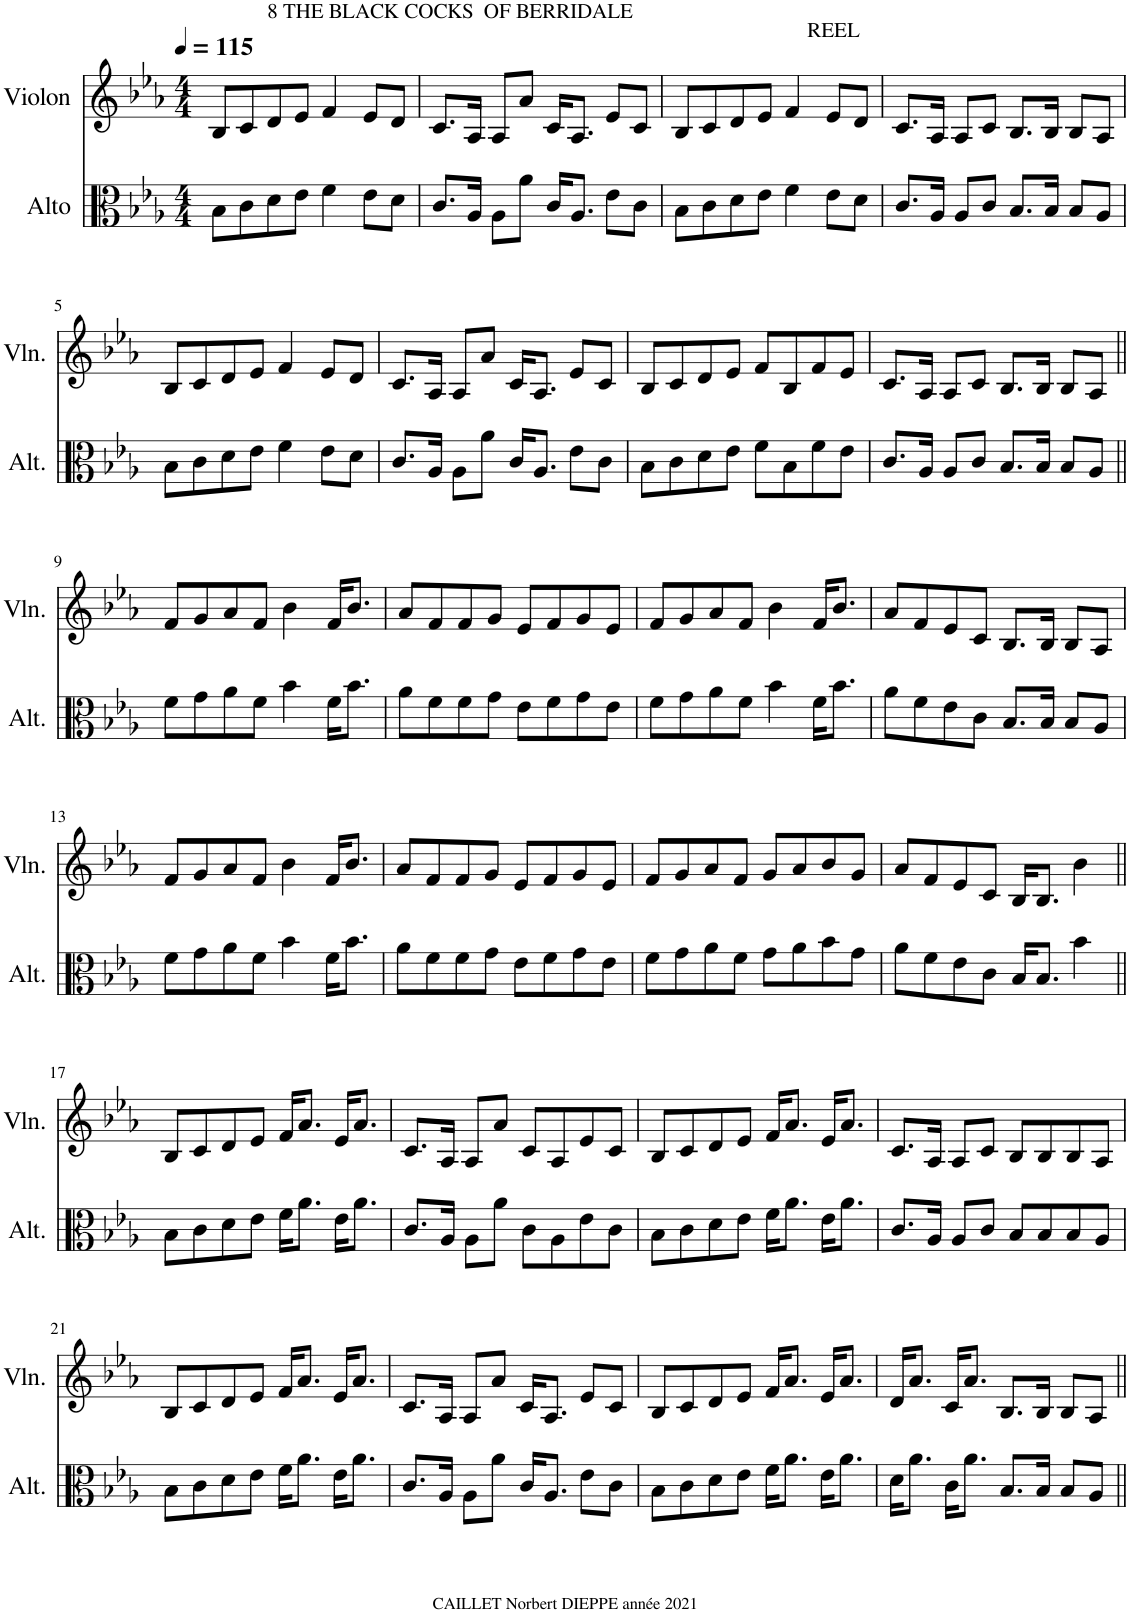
**kern	**kern
*part2	*part1
*staff2	*staff1
*I"Alto	*I"Violon
*I'Alt.	*I'Vln.
*clefC3	*clefG2
*k[b-e-a-]	*k[b-e-a-]
*M4/4	*M4/4
*MM115	*MM115
=1	=1
8B-\L	8B-/L
8c\	8c/
8d\	8d/
8e-\J	8e-/J
!	!LO:TX:a:t=8 THE BLACK COCKS  OF BERRIDALE
4f\	4f/
8e-\L	8e-/L
8d\J	8d/J
=2	=2
8.c/L	8.c/L
16A-/Jk	16A-/Jk
8A-\L	8A-/L
8a-\J	8a-/J
16c/KL	16c/KL
8.A-/J	8.A-/J
8e-\L	8e-/L
8c\J	8c/J
=3	=3
!	!LO:TX:a:t=REEL
8B-\L	8B-/L
8c\	8c/
8d\	8d/
8e-\J	8e-/J
4f\	4f/
8e-\L	8e-/L
8d\J	8d/J
=4	=4
8.c/L	8.c/L
16A-/Jk	16A-/Jk
8A-/L	8A-/L
8c/J	8c/J
8.B-/L	8.B-/L
16B-/Jk	16B-/Jk
8B-/L	8B-/L
8A-/J	8A-/J
!!LO:LB:g=z
=5	=5
8B-\L	8B-/L
8c\	8c/
8d\	8d/
8e-\J	8e-/J
4f\	4f/
8e-\L	8e-/L
8d\J	8d/J
=6	=6
8.c/L	8.c/L
16A-/Jk	16A-/Jk
8A-\L	8A-/L
8a-\J	8a-/J
16c/KL	16c/KL
8.A-/J	8.A-/J
8e-\L	8e-/L
8c\J	8c/J
=7	=7
8B-\L	8B-/L
8c\	8c/
8d\	8d/
8e-\J	8e-/J
8f\L	8f/L
8B-\	8B-/
8f\	8f/
8e-\J	8e-/J
=8	=8
8.c/L	8.c/L
16A-/Jk	16A-/Jk
8A-/L	8A-/L
8c/J	8c/J
8.B-/L	8.B-/L
16B-/Jk	16B-/Jk
8B-/L	8B-/L
8A-/J	8A-/J
!!LO:LB:g=z
=9||	=9||
8f\L	8f/L
8g\	8g/
8a-\	8a-/
8f\J	8f/J
4b-\	4b-\
16f\KL	16f/KL
8.b-\J	8.b-/J
=10	=10
8a-\L	8a-/L
8f\	8f/
8f\	8f/
8g\J	8g/J
8e-\L	8e-/L
8f\	8f/
8g\	8g/
8e-\J	8e-/J
=11	=11
8f\L	8f/L
8g\	8g/
8a-\	8a-/
8f\J	8f/J
4b-\	4b-\
16f\KL	16f/KL
8.b-\J	8.b-/J
=12	=12
8a-\L	8a-/L
8f\	8f/
8e-\	8e-/
8c\J	8c/J
8.B-/L	8.B-/L
16B-/Jk	16B-/Jk
8B-/L	8B-/L
8A-/J	8A-/J
!!LO:LB:g=z
=13	=13
8f\L	8f/L
8g\	8g/
8a-\	8a-/
8f\J	8f/J
4b-\	4b-\
16f\KL	16f/KL
8.b-\J	8.b-/J
=14	=14
8a-\L	8a-/L
8f\	8f/
8f\	8f/
8g\J	8g/J
8e-\L	8e-/L
8f\	8f/
8g\	8g/
8e-\J	8e-/J
=15	=15
8f\L	8f/L
8g\	8g/
8a-\	8a-/
8f\J	8f/J
8g\L	8g/L
8a-\	8a-/
8b-\	8b-/
8g\J	8g/J
=16	=16
8a-\L	8a-/L
8f\	8f/
8e-\	8e-/
8c\J	8c/J
16B-/KL	16B-/KL
8.B-/J	8.B-/J
4b-\	4b-\
!!LO:LB:g=z
=17||	=17||
8B-\L	8B-/L
8c\	8c/
8d\	8d/
8e-\J	8e-/J
16f\KL	16f/KL
8.a-\J	8.a-/J
16e-\KL	16e-/KL
8.a-\J	8.a-/J
=18	=18
8.c/L	8.c/L
16A-/Jk	16A-/Jk
8A-\L	8A-/L
8a-\J	8a-/J
8c\L	8c/L
8A-\	8A-/
8e-\	8e-/
8c\J	8c/J
=19	=19
8B-\L	8B-/L
8c\	8c/
8d\	8d/
8e-\J	8e-/J
16f\KL	16f/KL
8.a-\J	8.a-/J
16e-\KL	16e-/KL
8.a-\J	8.a-/J
=20	=20
8.c/L	8.c/L
16A-/Jk	16A-/Jk
8A-/L	8A-/L
8c/J	8c/J
8B-/L	8B-/L
8B-/	8B-/
8B-/	8B-/
8A-/J	8A-/J
!!LO:LB:g=z
=21	=21
8B-\L	8B-/L
8c\	8c/
8d\	8d/
8e-\J	8e-/J
16f\KL	16f/KL
8.a-\J	8.a-/J
16e-\KL	16e-/KL
8.a-\J	8.a-/J
=22	=22
8.c/L	8.c/L
16A-/Jk	16A-/Jk
8A-\L	8A-/L
8a-\J	8a-/J
16c/KL	16c/KL
8.A-/J	8.A-/J
8e-\L	8e-/L
8c\J	8c/J
=23	=23
8B-\L	8B-/L
8c\	8c/
8d\	8d/
8e-\J	8e-/J
16f\KL	16f/KL
8.a-\J	8.a-/J
16e-\KL	16e-/KL
8.a-\J	8.a-/J
=24	=24
16d\KL	16d/KL
8.a-\J	8.a-/J
16c\KL	16c/KL
8.a-\J	8.a-/J
8.B-/L	8.B-/L
16B-/Jk	16B-/Jk
8B-/L	8B-/L
8A-/J	8A-/J
=||	=||
*-	*-
